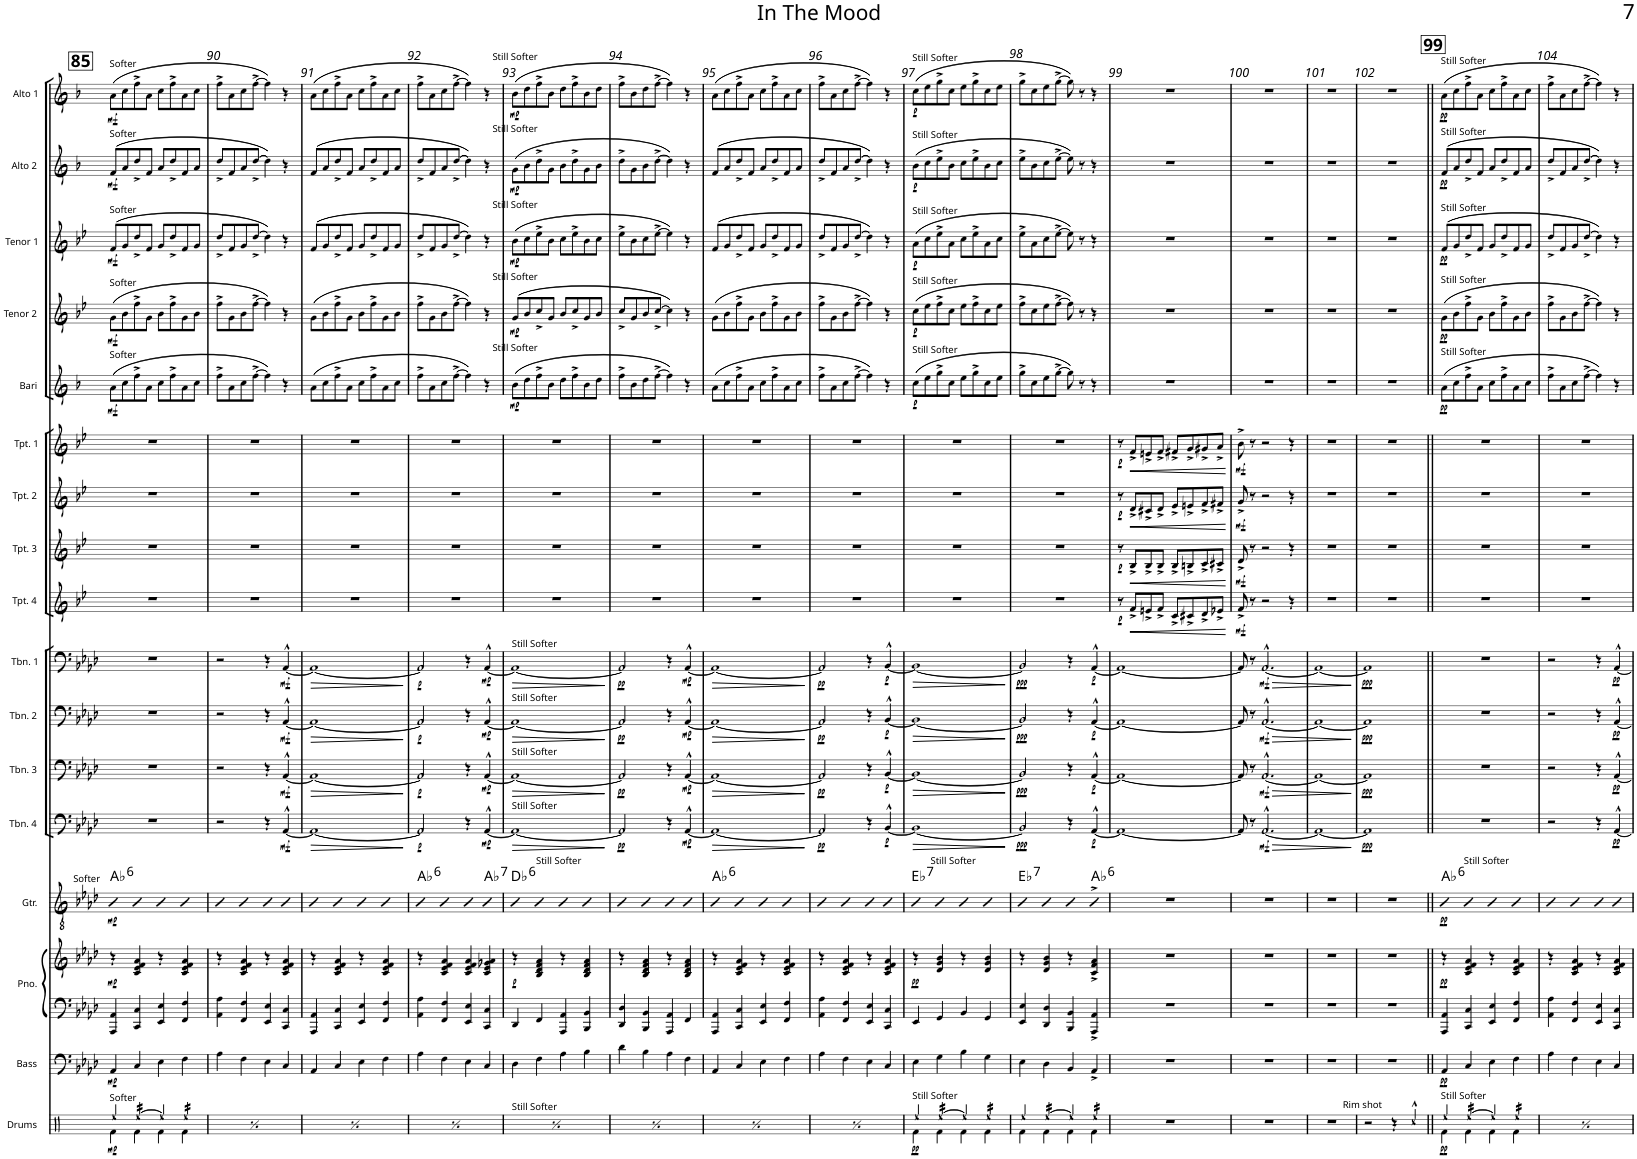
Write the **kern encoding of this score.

**kern	**dynam	**kern	**dynam	**kern	**kern	**dynam	**kern	**dynam	**harte	**kern	**dynam	**kern	**dynam	**kern	**dynam	**kern	**dynam	**kern	**dynam	**kern	**dynam	**kern	**dynam	**kern	**dynam	**kern	**dynam	**kern	**dynam	**kern	**dynam	**kern	**dynam	**kern	**dynam
*part17	*part17	*part16	*part16	*part15	*part15	*part15	*part14	*part14	*part14	*part13	*part13	*part12	*part12	*part11	*part11	*part10	*part10	*part9	*part9	*part8	*part8	*part7	*part7	*part6	*part6	*part5	*part5	*part4	*part4	*part3	*part3	*part2	*part2	*part1	*part1
*staff18	*staff18	*staff17	*staff17	*staff16	*staff15	*staff15/16	*staff14	*staff14	*	*staff13	*staff13	*staff12	*staff12	*staff11	*staff11	*staff10	*staff10	*staff9	*staff9	*staff8	*staff8	*staff7	*staff7	*staff6	*staff6	*staff5	*staff5	*staff4	*staff4	*staff3	*staff3	*staff2	*staff2	*staff1	*staff1
*I"Drums	*	*I"Bass	*	*I"Piano	*	*	*I"Guitar	*	*	*I"Trombone 4	*	*I"Trombone 3	*	*I"Trombone 2	*	*I"Trombone 1	*	*I"Trumpet 4	*	*I"Trumpet 3	*	*I"Trumpet 2	*	*I"Trumpet 1	*	*I"Bari Sax	*	*I"Tenor Sax 2	*	*I"Tenor Sax 1	*	*I"Alto Sax 2	*	*I"Alto Sax 1	*
*I'Drums	*	*I'Bass	*	*I'Pno.	*	*	*I'Gtr.	*	*	*I'Tbn. 4	*	*I'Tbn. 3	*	*I'Tbn. 2	*	*I'Tbn. 1	*	*I'Tpt. 4	*	*I'Tpt. 3	*	*I'Tpt. 2	*	*I'Tpt. 1	*	*I'Bari	*	*I'Tenor 2	*	*I'Tenor 1	*	*I'Alto 2	*	*I'Alto 1	*
!!LO:PB:g=z
*clefX	*	*clefF4	*	*clefF4	*clefG2	*	*clefGv2	*	*	*clefF4	*	*clefF4	*	*clefF4	*	*clefF4	*	*clefG2	*	*clefG2	*	*clefG2	*	*clefG2	*	*clefG2	*	*clefG2	*	*clefG2	*	*clefG2	*	*clefG2	*
*	*	*Trd7c12	*	*	*	*	*	*	*	*	*	*	*	*	*	*	*	*Trd1c2	*	*Trd1c2	*	*Trd1c2	*	*Trd1c2	*	*Trd12c21	*	*Trd8c14	*	*Trd8c14	*	*Trd5c9	*	*Trd5c9	*
*k[]	*	*k[b-e-a-d-]	*	*k[b-e-a-d-]	*k[b-e-a-d-]	*	*k[b-e-a-d-]	*	*	*k[b-e-a-d-]	*	*k[b-e-a-d-]	*	*k[b-e-a-d-]	*	*k[b-e-a-d-]	*	*k[b-e-]	*	*k[b-e-]	*	*k[b-e-]	*	*k[b-e-]	*	*k[b-]	*	*k[b-e-]	*	*k[b-e-]	*	*k[b-]	*	*k[b-]	*
*M2/2	*	*M2/2	*	*M2/2	*M2/2	*	*M2/2	*	*	*M2/2	*	*M2/2	*	*M2/2	*	*M2/2	*	*M2/2	*	*M2/2	*	*M2/2	*	*M2/2	*	*M2/2	*	*M2/2	*	*M2/2	*	*M2/2	*	*M2/2	*
*met(c|)	*	*met(c|)	*	*met(c|)	*met(c|)	*	*met(c|)	*	*	*met(c|)	*	*met(c|)	*	*met(c|)	*	*met(c|)	*	*met(c|)	*	*met(c|)	*	*met(c|)	*	*met(c|)	*	*met(c|)	*	*met(c|)	*	*met(c|)	*	*met(c|)	*	*met(c|)	*
!!LO:REH:place=s1:a:B:rj:fs=18:t=85
=89	=89	=89	=89	=89	=89	=89	=89	=89	=89	=89	=89	=89	=89	=89	=89	=89	=89	=89	=89	=89	=89	=89	=89	=89	=89	=89	=89	=89	=89	=89	=89	=89	=89	=89	=89
*^	*	*	*	*	*	*	*	*	*	*	*	*	*	*	*	*	*	*	*	*	*	*	*	*	*	*	*	*	*	*	*	*	*	*	*
!	!	!	!	!	!	!	!	!	!	!	!	!	!	!	!	!	!	!	!	!	!	!	!	!	!	!	!	!	!	!	!	!	!	!	!LO:TX:a:t=Softer	!
!	!	!	!	!	!	!	!	!	!	!	!	!	!	!	!	!	!	!	!	!	!	!	!	!	!	!	!	!	!	!	!	!	!LO:TX:a:t=Softer	!	!	!
!	!	!	!	!	!	!	!	!	!	!	!	!	!	!	!	!	!	!	!	!	!	!	!	!	!	!	!	!	!	!	!LO:TX:a:t=Softer	!	!	!	!	!
!	!	!	!	!	!	!	!	!	!	!	!	!	!	!	!	!	!	!	!	!	!	!	!	!	!	!	!	!	!LO:TX:a:t=Softer	!	!	!	!	!	!	!
!	!	!	!	!	!	!	!	!	!	!	!	!	!	!	!	!	!	!	!	!	!	!	!	!	!	!	!LO:TX:a:t=Softer	!	!	!	!	!	!	!	!	!
!	!	!	!	!	!	!	!	!LO:TX:a:t=Softer	!	!	!	!	!	!	!	!	!	!	!	!	!	!	!	!	!	!	!	!	!	!	!	!	!	!	!	!
!LO:TX:a:t=Softer	!	!	!	!	!	!	!	!	!	!	!	!	!	!	!	!	!	!	!	!	!	!	!	!	!	!	!	!	!	!	!	!	!	!	!	!
!	!	!LO:DY:b	!	!LO:DY:b	!	!	!LO:DY:b	!	!LO:DY:b	!LO:H:kt=6	!	!	!	!	!	!	!	!	!	!	!	!	!	!	!	!	!	!LO:DY:b	!	!LO:DY:b	!	!LO:DY:b	!	!LO:DY:b	!	!LO:DY:b
4Ree/	4Rf\	mp	4AA-/	mp	4AAA-/ 4AA-/	4r	mp	4B-	mp	Ab:maj6	1r	.	1r	.	1r	.	1r	.	1r	.	1r	.	1r	.	1r	.	(8a\L	mf	(8g\L	mf	(8f/L	mf	(8f/L	mf	(8a\L	mf
.	.	.	.	.	.	.	.	.	.	.	.	.	.	.	.	.	.	.	.	.	.	.	.	.	.	.	8cc\	.	8b-\	.	8g/	.	8a/	.	8cc\	.
*tremolo	*	*	*	*	*	*	*	*	*	*	*	*	*	*	*	*	*	*	*	*	*	*	*	*	*	*	*	*	*	*	*	*	*	*	*	*
[16Ree/LL	4Rf\	.	4C/	.	4CC/ 4C/	4c/ 4e-/ 4f/ 4a-/	.	4B-	.	.	.	.	.	.	.	.	.	.	.	.	.	.	.	.	.	.	8ff^\	.	8ff^\	.	8dd^/	.	8dd^/	.	8ff^\	.
16Ree/	.	.	.	.	.	.	.	.	.	.	.	.	.	.	.	.	.	.	.	.	.	.	.	.	.	.	.	.	.	.	.	.	.	.	.	.
16Ree/	.	.	.	.	.	.	.	.	.	.	.	.	.	.	.	.	.	.	.	.	.	.	.	.	.	.	8a\J	.	8g\J	.	8f/J	.	8f/J	.	8a\J	.
16Ree/JJ	.	.	.	.	.	.	.	.	.	.	.	.	.	.	.	.	.	.	.	.	.	.	.	.	.	.	.	.	.	.	.	.	.	.	.	.
*Xtremolo	*	*	*	*	*	*	*	*	*	*	*	*	*	*	*	*	*	*	*	*	*	*	*	*	*	*	*	*	*	*	*	*	*	*	*	*
4Ree/]	4Rf\	.	4E-\	.	4EE-/ 4E-/	4r	.	4B-	.	.	.	.	.	.	.	.	.	.	.	.	.	.	.	.	.	.	8cc\L	.	8b-\L	.	8g/L	.	8a/L	.	8cc\L	.
.	.	.	.	.	.	.	.	.	.	.	.	.	.	.	.	.	.	.	.	.	.	.	.	.	.	.	8ff^\	.	8ff^\	.	8dd^/	.	8dd^/	.	8ff^\	.
*tremolo	*	*	*	*	*	*	*	*	*	*	*	*	*	*	*	*	*	*	*	*	*	*	*	*	*	*	*	*	*	*	*	*	*	*	*	*
16Ree/LL	4Rf\	.	4F\	.	4FF/ 4F/	4c/ 4e-/ 4f/ 4a-/	.	4B-	.	.	.	.	.	.	.	.	.	.	.	.	.	.	.	.	.	.	8a\	.	8g\	.	8f/	.	8f/	.	8a\	.
16Ree/	.	.	.	.	.	.	.	.	.	.	.	.	.	.	.	.	.	.	.	.	.	.	.	.	.	.	.	.	.	.	.	.	.	.	.	.
16Ree/	.	.	.	.	.	.	.	.	.	.	.	.	.	.	.	.	.	.	.	.	.	.	.	.	.	.	8cc\J	.	8b-\J	.	8g/J	.	8a/J	.	8cc\J	.
16Ree/JJ	.	.	.	.	.	.	.	.	.	.	.	.	.	.	.	.	.	.	.	.	.	.	.	.	.	.	.	.	.	.	.	.	.	.	.	.
*Xtremolo	*	*	*	*	*	*	*	*	*	*	*	*	*	*	*	*	*	*	*	*	*	*	*	*	*	*	*	*	*	*	*	*	*	*	*	*
=90	=90	=90	=90	=90	=90	=90	=90	=90	=90	=90	=90	=90	=90	=90	=90	=90	=90	=90	=90	=90	=90	=90	=90	=90	=90	=90	=90	=90	=90	=90	=90	=90	=90	=90	=90	=90
!LO:TX:a:t=Softer	!	!	!	!	!	!	!	!	!	!	!	!	!	!	!	!	!	!	!	!	!	!	!	!	!	!	!	!	!	!	!	!	!	!	!	!
!	!	!LO:DY:b	!	!	!	!	!	!	!	!	!	!	!	!	!	!	!	!	!	!	!	!	!	!	!	!	!	!	!	!	!	!	!	!	!	!
4Ree/	4Rf\	mp	4A-\	.	4AA-\ 4A-\	4r	.	4B-	.	.	2r	.	2r	.	2r	.	2r	.	1r	.	1r	.	1r	.	1r	.	8ff^\L	.	8ff^\L	.	8dd^/L	.	8dd^/L	.	8ff^\L	.
.	.	.	.	.	.	.	.	.	.	.	.	.	.	.	.	.	.	.	.	.	.	.	.	.	.	.	8a\	.	8g\	.	8f/	.	8f/	.	8a\	.
*tremolo	*	*	*	*	*	*	*	*	*	*	*	*	*	*	*	*	*	*	*	*	*	*	*	*	*	*	*	*	*	*	*	*	*	*	*	*
[16Ree/LL	4Rf\	.	4F\	.	4FF/ 4F/	4c/ 4e-/ 4f/ 4a-/	.	4B-	.	.	.	.	.	.	.	.	.	.	.	.	.	.	.	.	.	.	8cc\	.	8b-\	.	8g/	.	8a/	.	8cc\	.
16Ree/	.	.	.	.	.	.	.	.	.	.	.	.	.	.	.	.	.	.	.	.	.	.	.	.	.	.	.	.	.	.	.	.	.	.	.	.
16Ree/	.	.	.	.	.	.	.	.	.	.	.	.	.	.	.	.	.	.	.	.	.	.	.	.	.	.	[8ff^\J	.	[8ff^\J	.	[8dd^/J	.	[8dd^/J	.	[8ff^\J	.
16Ree/JJ	.	.	.	.	.	.	.	.	.	.	.	.	.	.	.	.	.	.	.	.	.	.	.	.	.	.	.	.	.	.	.	.	.	.	.	.
*Xtremolo	*	*	*	*	*	*	*	*	*	*	*	*	*	*	*	*	*	*	*	*	*	*	*	*	*	*	*	*	*	*	*	*	*	*	*	*
4Ree/]	4Rf\	.	4E-\	.	4EE-/ 4E-/	4r	.	4B-	.	.	4r	.	4r	.	4r	.	4r	.	.	.	.	.	.	.	.	.	4ff\])	.	4ff\])	.	4dd\])	.	4dd\])	.	4ff\])	.
!	!	!	!	!	!	!	!	!	!	!	!	!LO:DY:b	!	!LO:DY:b	!	!LO:DY:b	!	!LO:DY:b	!	!	!	!	!	!	!	!	!	!	!	!	!	!	!	!	!	!
*tremolo	*	*	*	*	*	*	*	*	*	*	*	*	*	*	*	*	*	*	*	*	*	*	*	*	*	*	*	*	*	*	*	*	*	*	*	*
16Ree/LL	4Rf\	.	4C/	.	4CC/ 4C/	4c/ 4e-/ 4f/ 4a-/	.	4B-	.	.	[4AA-^^/	mf	[4AA-^^/	mf	[4AA-^^/	mf	[4AA-^^/	mf	.	.	.	.	.	.	.	.	4r	.	4r	.	4r	.	4r	.	4r	.
16Ree/	.	.	.	.	.	.	.	.	.	.	.	.	.	.	.	.	.	.	.	.	.	.	.	.	.	.	.	.	.	.	.	.	.	.	.	.
16Ree/	.	.	.	.	.	.	.	.	.	.	.	.	.	.	.	.	.	.	.	.	.	.	.	.	.	.	.	.	.	.	.	.	.	.	.	.
16Ree/JJ	.	.	.	.	.	.	.	.	.	.	.	.	.	.	.	.	.	.	.	.	.	.	.	.	.	.	.	.	.	.	.	.	.	.	.	.
*Xtremolo	*	*	*	*	*	*	*	*	*	*	*	*	*	*	*	*	*	*	*	*	*	*	*	*	*	*	*	*	*	*	*	*	*	*	*	*
=91	=91	=91	=91	=91	=91	=91	=91	=91	=91	=91	=91	=91	=91	=91	=91	=91	=91	=91	=91	=91	=91	=91	=91	=91	=91	=91	=91	=91	=91	=91	=91	=91	=91	=91	=91	=91
!LO:TX:a:t=Softer	!	!	!	!	!	!	!	!	!	!	!	!	!	!	!	!	!	!	!	!	!	!	!	!	!	!	!	!	!	!	!	!	!	!	!	!
!	!	!LO:DY:b	!	!	!	!	!	!	!	!	!	!LO:HP:b	!	!LO:HP:b	!	!LO:HP:b	!	!LO:HP:b	!	!	!	!	!	!	!	!	!	!	!	!	!	!	!	!	!	!
4Ree/	4Rf\	mp	4AA-/	.	4AAA-/ 4AA-/	4r	.	4B-	.	.	1AA-_	>	1AA-_	>	1AA-_	>	1AA-_	>	1r	.	1r	.	1r	.	1r	.	(8a\L	.	(8g\L	.	(8f/L	.	(8f/L	.	(8a\L	.
.	.	.	.	.	.	.	.	.	.	.	.	.	.	.	.	.	.	.	.	.	.	.	.	.	.	.	8cc\	.	8b-\	.	8g/	.	8a/	.	8cc\	.
*tremolo	*	*	*	*	*	*	*	*	*	*	*	*	*	*	*	*	*	*	*	*	*	*	*	*	*	*	*	*	*	*	*	*	*	*	*	*
[16Ree/LL	4Rf\	.	4C/	.	4CC/ 4C/	4c/ 4e-/ 4f/ 4a-/	.	4B-	.	.	.	.	.	.	.	.	.	.	.	.	.	.	.	.	.	.	8ff^\	.	8ff^\	.	8dd^/	.	8dd^/	.	8ff^\	.
16Ree/	.	.	.	.	.	.	.	.	.	.	.	.	.	.	.	.	.	.	.	.	.	.	.	.	.	.	.	.	.	.	.	.	.	.	.	.
16Ree/	.	.	.	.	.	.	.	.	.	.	.	.	.	.	.	.	.	.	.	.	.	.	.	.	.	.	8a\J	.	8g\J	.	8f/J	.	8f/J	.	8a\J	.
16Ree/JJ	.	.	.	.	.	.	.	.	.	.	.	.	.	.	.	.	.	.	.	.	.	.	.	.	.	.	.	.	.	.	.	.	.	.	.	.
*Xtremolo	*	*	*	*	*	*	*	*	*	*	*	*	*	*	*	*	*	*	*	*	*	*	*	*	*	*	*	*	*	*	*	*	*	*	*	*
4Ree/]	4Rf\	.	4E-\	.	4EE-/ 4E-/	4r	.	4B-	.	.	.	.	.	.	.	.	.	.	.	.	.	.	.	.	.	.	8cc\L	.	8b-\L	.	8g/L	.	8a/L	.	8cc\L	.
.	.	.	.	.	.	.	.	.	.	.	.	.	.	.	.	.	.	.	.	.	.	.	.	.	.	.	8ff^\	.	8ff^\	.	8dd^/	.	8dd^/	.	8ff^\	.
*tremolo	*	*	*	*	*	*	*	*	*	*	*	*	*	*	*	*	*	*	*	*	*	*	*	*	*	*	*	*	*	*	*	*	*	*	*	*
16Ree/LL	4Rf\	.	4F\	.	4FF/ 4F/	4c/ 4e-/ 4f/ 4a-/	.	4B-	.	.	.	.	.	.	.	.	.	.	.	.	.	.	.	.	.	.	8a\	.	8g\	.	8f/	.	8f/	.	8a\	.
16Ree/	.	.	.	.	.	.	.	.	.	.	.	.	.	.	.	.	.	.	.	.	.	.	.	.	.	.	.	.	.	.	.	.	.	.	.	.
16Ree/	.	.	.	.	.	.	.	.	.	.	.	.	.	.	.	.	.	.	.	.	.	.	.	.	.	.	8cc\J	.	8b-\J	.	8g/J	.	8a/J	.	8cc\J	.
16Ree/JJ	.	.	.	.	.	.	.	.	.	.	.	.	.	.	.	.	.	.	.	.	.	.	.	.	.	.	.	.	.	.	.	.	.	.	.	.
*Xtremolo	*	*	*	*	*	*	*	*	*	*	*	*	*	*	*	*	*	*	*	*	*	*	*	*	*	*	*	*	*	*	*	*	*	*	*	*
*v	*v	*	*	*	*	*	*	*	*	*	*	*	*	*	*	*	*	*	*	*	*	*	*	*	*	*	*	*	*	*	*	*	*	*	*	*
.	.	.	.	.	.	.	.	.	.	.	]	.	]	.	]	.	]	.	.	.	.	.	.	.	.	.	.	.	.	.	.	.	.	.	.
=92	=92	=92	=92	=92	=92	=92	=92	=92	=92	=92	=92	=92	=92	=92	=92	=92	=92	=92	=92	=92	=92	=92	=92	=92	=92	=92	=92	=92	=92	=92	=92	=92	=92	=92	=92
*^	*	*	*	*	*	*	*	*	*	*	*	*	*	*	*	*	*	*	*	*	*	*	*	*	*	*	*	*	*	*	*	*	*	*	*
!LO:TX:a:t=Softer	!	!	!	!	!	!	!	!	!	!	!	!	!	!	!	!	!	!	!	!	!	!	!	!	!	!	!	!	!	!	!	!	!	!	!	!
!	!	!LO:DY:b	!	!	!	!	!	!	!	!LO:H:kt=6	!	!LO:DY:b	!	!LO:DY:b	!	!LO:DY:b	!	!LO:DY:b	!	!	!	!	!	!	!	!	!	!	!	!	!	!	!	!	!	!
4Ree/	4Rf\	mp	4A-\	.	4AA-\ 4A-\	4r	.	4B-	.	Ab:maj6	2AA-/]	p	2AA-/]	p	2AA-/]	p	2AA-/]	p	1r	.	1r	.	1r	.	1r	.	8ff^\L	.	8ff^\L	.	8dd^/L	.	8dd^/L	.	8ff^\L	.
.	.	.	.	.	.	.	.	.	.	.	.	.	.	.	.	.	.	.	.	.	.	.	.	.	.	.	8a\	.	8g\	.	8f/	.	8f/	.	8a\	.
*tremolo	*	*	*	*	*	*	*	*	*	*	*	*	*	*	*	*	*	*	*	*	*	*	*	*	*	*	*	*	*	*	*	*	*	*	*	*
[16Ree/LL	4Rf\	.	4F\	.	4FF/ 4F/	4c/ 4e-/ 4f/ 4a-/	.	4B-	.	.	.	.	.	.	.	.	.	.	.	.	.	.	.	.	.	.	8cc\	.	8b-\	.	8g/	.	8a/	.	8cc\	.
16Ree/	.	.	.	.	.	.	.	.	.	.	.	.	.	.	.	.	.	.	.	.	.	.	.	.	.	.	.	.	.	.	.	.	.	.	.	.
16Ree/	.	.	.	.	.	.	.	.	.	.	.	.	.	.	.	.	.	.	.	.	.	.	.	.	.	.	[8ff^\J	.	[8ff^\J	.	[8dd^/J	.	[8dd^/J	.	[8ff^\J	.
16Ree/JJ	.	.	.	.	.	.	.	.	.	.	.	.	.	.	.	.	.	.	.	.	.	.	.	.	.	.	.	.	.	.	.	.	.	.	.	.
*Xtremolo	*	*	*	*	*	*	*	*	*	*	*	*	*	*	*	*	*	*	*	*	*	*	*	*	*	*	*	*	*	*	*	*	*	*	*	*
4Ree/]	4Rf\	.	4E-\	.	4EE-/ 4E-/	4c/ 4e-/ 4f/ 4a-/	.	4B-	.	.	4r	.	4r	.	4r	.	4r	.	.	.	.	.	.	.	.	.	4ff\])	.	4ff\])	.	4dd\])	.	4dd\])	.	4ff\])	.
!	!	!	!	!	!	!	!	!	!	!LO:H:kt=7	!	!LO:DY:b	!	!LO:DY:b	!	!LO:DY:b	!	!LO:DY:b	!	!	!	!	!	!	!	!	!	!	!	!	!	!	!	!	!	!
*tremolo	*	*	*	*	*	*	*	*	*	*	*	*	*	*	*	*	*	*	*	*	*	*	*	*	*	*	*	*	*	*	*	*	*	*	*	*
16Ree/LL	4Rf\	.	4C/	.	4CC/ 4C/	4c/ 4e-/ 4g-X/ 4a-/	.	4B-	.	Ab:7	[4AA-^^/	mp	[4AA-^^/	mp	[4AA-^^/	mp	[4AA-^^/	mp	.	.	.	.	.	.	.	.	4r	.	4r	.	4r	.	4r	.	4r	.
16Ree/	.	.	.	.	.	.	.	.	.	.	.	.	.	.	.	.	.	.	.	.	.	.	.	.	.	.	.	.	.	.	.	.	.	.	.	.
16Ree/	.	.	.	.	.	.	.	.	.	.	.	.	.	.	.	.	.	.	.	.	.	.	.	.	.	.	.	.	.	.	.	.	.	.	.	.
16Ree/JJ	.	.	.	.	.	.	.	.	.	.	.	.	.	.	.	.	.	.	.	.	.	.	.	.	.	.	.	.	.	.	.	.	.	.	.	.
*Xtremolo	*	*	*	*	*	*	*	*	*	*	*	*	*	*	*	*	*	*	*	*	*	*	*	*	*	*	*	*	*	*	*	*	*	*	*	*
=93	=93	=93	=93	=93	=93	=93	=93	=93	=93	=93	=93	=93	=93	=93	=93	=93	=93	=93	=93	=93	=93	=93	=93	=93	=93	=93	=93	=93	=93	=93	=93	=93	=93	=93	=93	=93
!	!	!	!	!	!	!	!	!	!	!	!	!	!	!	!	!	!	!	!	!	!	!	!	!	!	!	!	!	!	!	!	!	!	!	!LO:TX:a:t=Still Softer	!
!	!	!	!	!	!	!	!	!	!	!	!	!	!	!	!	!	!	!	!	!	!	!	!	!	!	!	!	!	!	!	!	!	!LO:TX:a:t=Still Softer	!	!	!
!	!	!	!	!	!	!	!	!	!	!	!	!	!	!	!	!	!	!	!	!	!	!	!	!	!	!	!	!	!	!	!LO:TX:a:t=Still Softer	!	!	!	!	!
!	!	!	!	!	!	!	!	!	!	!	!	!	!	!	!	!	!	!	!	!	!	!	!	!	!	!	!	!	!LO:TX:a:t=Still Softer	!	!	!	!	!	!	!
!	!	!	!	!	!	!	!	!	!	!	!	!	!	!	!	!	!	!	!	!	!	!	!	!	!	!	!LO:TX:a:t=Still Softer	!	!	!	!	!	!	!	!	!
!	!	!	!	!	!	!	!	!	!	!	!	!	!	!	!	!	!LO:TX:a:t=Still Softer	!	!	!	!	!	!	!	!	!	!	!	!	!	!	!	!	!	!	!
!	!	!	!	!	!	!	!	!	!	!	!	!	!	!	!LO:TX:a:t=Still Softer	!	!	!	!	!	!	!	!	!	!	!	!	!	!	!	!	!	!	!	!	!
!	!	!	!	!	!	!	!	!	!	!	!	!	!LO:TX:a:t=Still Softer	!	!	!	!	!	!	!	!	!	!	!	!	!	!	!	!	!	!	!	!	!	!	!
!	!	!	!	!	!	!	!	!	!	!	!LO:TX:a:t=Still Softer	!	!	!	!	!	!	!	!	!	!	!	!	!	!	!	!	!	!	!	!	!	!	!	!	!
!	!	!	!	!	!	!	!	!LO:TX:a:t=Still Softer	!	!	!	!	!	!	!	!	!	!	!	!	!	!	!	!	!	!	!	!	!	!	!	!	!	!	!	!
!LO:TX:a:t=Softer	!	!	!	!	!	!	!	!	!	!	!	!	!	!	!	!	!	!	!	!	!	!	!	!	!	!	!	!	!	!	!	!	!	!	!	!
!	!	!LO:DY:b	!	!	!	!	!LO:DY:b	!	!	!LO:H:kt=6	!	!LO:HP:b	!	!LO:HP:b	!	!LO:HP:b	!	!LO:HP:b	!	!	!	!	!	!	!	!	!	!LO:DY:b	!	!LO:DY:b	!	!LO:DY:b	!	!LO:DY:b	!	!LO:DY:b
4Ree/	4Rf\	mp	4D-\	.	4DD-/	4r	p	4B-	.	Db:maj6	1AA-_	>	1AA-_	>	1AA-_	>	1AA-_	>	1r	.	1r	.	1r	.	1r	.	(8b-\L	mp	(8g/L	mp	(8b-\L	mp	(8g\L	mp	(8b-\L	mp
.	.	.	.	.	.	.	.	.	.	.	.	.	.	.	.	.	.	.	.	.	.	.	.	.	.	.	8dd\	.	8b-/	.	8cc\	.	8b-\	.	8dd\	.
*tremolo	*	*	*	*	*	*	*	*	*	*	*	*	*	*	*	*	*	*	*	*	*	*	*	*	*	*	*	*	*	*	*	*	*	*	*	*
[16Ree/LL	4Rf\	.	4F\	.	4FF/	4B-/ 4d-/ 4f/ 4a-/	.	4B-	.	.	.	.	.	.	.	.	.	.	.	.	.	.	.	.	.	.	8ff^\	.	8cc^/	.	8ee-^\	.	8dd^\	.	8ff^\	.
16Ree/	.	.	.	.	.	.	.	.	.	.	.	.	.	.	.	.	.	.	.	.	.	.	.	.	.	.	.	.	.	.	.	.	.	.	.	.
16Ree/	.	.	.	.	.	.	.	.	.	.	.	.	.	.	.	.	.	.	.	.	.	.	.	.	.	.	8b-\J	.	8g/J	.	8b-\J	.	8g\J	.	8b-\J	.
16Ree/JJ	.	.	.	.	.	.	.	.	.	.	.	.	.	.	.	.	.	.	.	.	.	.	.	.	.	.	.	.	.	.	.	.	.	.	.	.
*Xtremolo	*	*	*	*	*	*	*	*	*	*	*	*	*	*	*	*	*	*	*	*	*	*	*	*	*	*	*	*	*	*	*	*	*	*	*	*
4Ree/]	4Rf\	.	4A-\	.	4AAA-/ 4AA-/	4r	.	4B-	.	.	.	.	.	.	.	.	.	.	.	.	.	.	.	.	.	.	8dd\L	.	8b-/L	.	8cc\L	.	8b-\L	.	8dd\L	.
.	.	.	.	.	.	.	.	.	.	.	.	.	.	.	.	.	.	.	.	.	.	.	.	.	.	.	8ff^\	.	8cc^/	.	8ee-^\	.	8dd^\	.	8ff^\	.
*tremolo	*	*	*	*	*	*	*	*	*	*	*	*	*	*	*	*	*	*	*	*	*	*	*	*	*	*	*	*	*	*	*	*	*	*	*	*
16Ree/LL	4Rf\	.	4B-\	.	4BBB-/ 4BB-/	4B-/ 4d-/ 4f/ 4a-/	.	4B-	.	.	.	.	.	.	.	.	.	.	.	.	.	.	.	.	.	.	8b-\	.	8g/	.	8b-\	.	8g\	.	8b-\	.
16Ree/	.	.	.	.	.	.	.	.	.	.	.	.	.	.	.	.	.	.	.	.	.	.	.	.	.	.	.	.	.	.	.	.	.	.	.	.
16Ree/	.	.	.	.	.	.	.	.	.	.	.	.	.	.	.	.	.	.	.	.	.	.	.	.	.	.	8dd\J	.	8b-/J	.	8cc\J	.	8b-\J	.	8dd\J	.
16Ree/JJ	.	.	.	.	.	.	.	.	.	.	.	.	.	.	.	.	.	.	.	.	.	.	.	.	.	.	.	.	.	.	.	.	.	.	.	.
*Xtremolo	*	*	*	*	*	*	*	*	*	*	*	*	*	*	*	*	*	*	*	*	*	*	*	*	*	*	*	*	*	*	*	*	*	*	*	*
*v	*v	*	*	*	*	*	*	*	*	*	*	*	*	*	*	*	*	*	*	*	*	*	*	*	*	*	*	*	*	*	*	*	*	*	*	*
.	.	.	.	.	.	.	.	.	.	.	]	.	]	.	]	.	]	.	.	.	.	.	.	.	.	.	.	.	.	.	.	.	.	.	.
=94	=94	=94	=94	=94	=94	=94	=94	=94	=94	=94	=94	=94	=94	=94	=94	=94	=94	=94	=94	=94	=94	=94	=94	=94	=94	=94	=94	=94	=94	=94	=94	=94	=94	=94	=94
*^	*	*	*	*	*	*	*	*	*	*	*	*	*	*	*	*	*	*	*	*	*	*	*	*	*	*	*	*	*	*	*	*	*	*	*
!LO:TX:a:t=Softer	!	!	!	!	!	!	!	!	!	!	!	!	!	!	!	!	!	!	!	!	!	!	!	!	!	!	!	!	!	!	!	!	!	!	!	!
!	!	!LO:DY:b	!	!	!	!	!	!	!	!	!	!LO:DY:b	!	!LO:DY:b	!	!LO:DY:b	!	!LO:DY:b	!	!	!	!	!	!	!	!	!	!	!	!	!	!	!	!	!	!
4Ree/	4Rf\	mp	4d-\	.	4DD-/ 4D-/	4r	.	4B-	.	.	2AA-/]	pp	2AA-/]	pp	2AA-/]	pp	2AA-/]	pp	1r	.	1r	.	1r	.	1r	.	8ff^\L	.	8cc^/L	.	8ee-^\L	.	8dd^\L	.	8ff^\L	.
.	.	.	.	.	.	.	.	.	.	.	.	.	.	.	.	.	.	.	.	.	.	.	.	.	.	.	8b-\	.	8g/	.	8b-\	.	8g\	.	8b-\	.
*tremolo	*	*	*	*	*	*	*	*	*	*	*	*	*	*	*	*	*	*	*	*	*	*	*	*	*	*	*	*	*	*	*	*	*	*	*	*
[16Ree/LL	4Rf\	.	4B-\	.	4BBB-/ 4BB-/	4B-/ 4d-/ 4f/ 4a-/	.	4B-	.	.	.	.	.	.	.	.	.	.	.	.	.	.	.	.	.	.	8dd\	.	8b-/	.	8cc\	.	8b-\	.	8dd\	.
16Ree/	.	.	.	.	.	.	.	.	.	.	.	.	.	.	.	.	.	.	.	.	.	.	.	.	.	.	.	.	.	.	.	.	.	.	.	.
16Ree/	.	.	.	.	.	.	.	.	.	.	.	.	.	.	.	.	.	.	.	.	.	.	.	.	.	.	[8ff^\J	.	[8cc^/J	.	[8ee-^\J	.	[8dd^\J	.	[8ff^\J	.
16Ree/JJ	.	.	.	.	.	.	.	.	.	.	.	.	.	.	.	.	.	.	.	.	.	.	.	.	.	.	.	.	.	.	.	.	.	.	.	.
*Xtremolo	*	*	*	*	*	*	*	*	*	*	*	*	*	*	*	*	*	*	*	*	*	*	*	*	*	*	*	*	*	*	*	*	*	*	*	*
4Ree/]	4Rf\	.	4A-\	.	4AAA-/ 4AA-/	4r	.	4B-	.	.	4r	.	4r	.	4r	.	4r	.	.	.	.	.	.	.	.	.	4ff\])	.	4cc\])	.	4ee-\])	.	4dd\])	.	4ff\])	.
!	!	!	!	!	!	!	!	!	!	!	!	!LO:DY:b	!	!LO:DY:b	!	!LO:DY:b	!	!LO:DY:b	!	!	!	!	!	!	!	!	!	!	!	!	!	!	!	!	!	!
*tremolo	*	*	*	*	*	*	*	*	*	*	*	*	*	*	*	*	*	*	*	*	*	*	*	*	*	*	*	*	*	*	*	*	*	*	*	*
16Ree/LL	4Rf\	.	4F\	.	4FF/	4B-/ 4d-/ 4f/ 4a-/	.	4B-	.	.	[4AA-^^/	mp	[4AA-^^/	mp	[4AA-^^/	mp	[4AA-^^/	mp	.	.	.	.	.	.	.	.	4r	.	4r	.	4r	.	4r	.	4r	.
16Ree/	.	.	.	.	.	.	.	.	.	.	.	.	.	.	.	.	.	.	.	.	.	.	.	.	.	.	.	.	.	.	.	.	.	.	.	.
16Ree/	.	.	.	.	.	.	.	.	.	.	.	.	.	.	.	.	.	.	.	.	.	.	.	.	.	.	.	.	.	.	.	.	.	.	.	.
16Ree/JJ	.	.	.	.	.	.	.	.	.	.	.	.	.	.	.	.	.	.	.	.	.	.	.	.	.	.	.	.	.	.	.	.	.	.	.	.
*Xtremolo	*	*	*	*	*	*	*	*	*	*	*	*	*	*	*	*	*	*	*	*	*	*	*	*	*	*	*	*	*	*	*	*	*	*	*	*
=95	=95	=95	=95	=95	=95	=95	=95	=95	=95	=95	=95	=95	=95	=95	=95	=95	=95	=95	=95	=95	=95	=95	=95	=95	=95	=95	=95	=95	=95	=95	=95	=95	=95	=95	=95	=95
!LO:TX:a:t=Softer	!	!	!	!	!	!	!	!	!	!	!	!	!	!	!	!	!	!	!	!	!	!	!	!	!	!	!	!	!	!	!	!	!	!	!	!
!	!	!LO:DY:b	!	!	!	!	!	!	!	!LO:H:kt=6	!	!LO:HP:b	!	!LO:HP:b	!	!LO:HP:b	!	!LO:HP:b	!	!	!	!	!	!	!	!	!	!	!	!	!	!	!	!	!	!
4Ree/	4Rf\	mp	4AA-/	.	4AAA-/ 4AA-/	4r	.	4B-	.	Ab:maj6	1AA-_	>	1AA-_	>	1AA-_	>	1AA-_	>	1r	.	1r	.	1r	.	1r	.	(8a\L	.	(8g\L	.	(8f/L	.	(8f/L	.	(8a\L	.
.	.	.	.	.	.	.	.	.	.	.	.	.	.	.	.	.	.	.	.	.	.	.	.	.	.	.	8cc\	.	8b-\	.	8g/	.	8a/	.	8cc\	.
*tremolo	*	*	*	*	*	*	*	*	*	*	*	*	*	*	*	*	*	*	*	*	*	*	*	*	*	*	*	*	*	*	*	*	*	*	*	*
[16Ree/LL	4Rf\	.	4C/	.	4CC/ 4C/	4c/ 4e-/ 4f/ 4a-/	.	4B-	.	.	.	.	.	.	.	.	.	.	.	.	.	.	.	.	.	.	8ff^\	.	8ff^\	.	8dd^/	.	8dd^/	.	8ff^\	.
16Ree/	.	.	.	.	.	.	.	.	.	.	.	.	.	.	.	.	.	.	.	.	.	.	.	.	.	.	.	.	.	.	.	.	.	.	.	.
16Ree/	.	.	.	.	.	.	.	.	.	.	.	.	.	.	.	.	.	.	.	.	.	.	.	.	.	.	8a\J	.	8g\J	.	8f/J	.	8f/J	.	8a\J	.
16Ree/JJ	.	.	.	.	.	.	.	.	.	.	.	.	.	.	.	.	.	.	.	.	.	.	.	.	.	.	.	.	.	.	.	.	.	.	.	.
*Xtremolo	*	*	*	*	*	*	*	*	*	*	*	*	*	*	*	*	*	*	*	*	*	*	*	*	*	*	*	*	*	*	*	*	*	*	*	*
4Ree/]	4Rf\	.	4E-\	.	4EE-/ 4E-/	4r	.	4B-	.	.	.	.	.	.	.	.	.	.	.	.	.	.	.	.	.	.	8cc\L	.	8b-\L	.	8g/L	.	8a/L	.	8cc\L	.
.	.	.	.	.	.	.	.	.	.	.	.	.	.	.	.	.	.	.	.	.	.	.	.	.	.	.	8ff^\	.	8ff^\	.	8dd^/	.	8dd^/	.	8ff^\	.
*tremolo	*	*	*	*	*	*	*	*	*	*	*	*	*	*	*	*	*	*	*	*	*	*	*	*	*	*	*	*	*	*	*	*	*	*	*	*
16Ree/LL	4Rf\	.	4F\	.	4FF/ 4F/	4c/ 4e-/ 4f/ 4a-/	.	4B-	.	.	.	.	.	.	.	.	.	.	.	.	.	.	.	.	.	.	8a\	.	8g\	.	8f/	.	8f/	.	8a\	.
16Ree/	.	.	.	.	.	.	.	.	.	.	.	.	.	.	.	.	.	.	.	.	.	.	.	.	.	.	.	.	.	.	.	.	.	.	.	.
16Ree/	.	.	.	.	.	.	.	.	.	.	.	.	.	.	.	.	.	.	.	.	.	.	.	.	.	.	8cc\J	.	8b-\J	.	8g/J	.	8a/J	.	8cc\J	.
16Ree/JJ	.	.	.	.	.	.	.	.	.	.	.	.	.	.	.	.	.	.	.	.	.	.	.	.	.	.	.	.	.	.	.	.	.	.	.	.
*Xtremolo	*	*	*	*	*	*	*	*	*	*	*	*	*	*	*	*	*	*	*	*	*	*	*	*	*	*	*	*	*	*	*	*	*	*	*	*
*v	*v	*	*	*	*	*	*	*	*	*	*	*	*	*	*	*	*	*	*	*	*	*	*	*	*	*	*	*	*	*	*	*	*	*	*	*
.	.	.	.	.	.	.	.	.	.	.	]	.	]	.	]	.	]	.	.	.	.	.	.	.	.	.	.	.	.	.	.	.	.	.	.
=96	=96	=96	=96	=96	=96	=96	=96	=96	=96	=96	=96	=96	=96	=96	=96	=96	=96	=96	=96	=96	=96	=96	=96	=96	=96	=96	=96	=96	=96	=96	=96	=96	=96	=96	=96
*^	*	*	*	*	*	*	*	*	*	*	*	*	*	*	*	*	*	*	*	*	*	*	*	*	*	*	*	*	*	*	*	*	*	*	*
!LO:TX:a:t=Softer	!	!	!	!	!	!	!	!	!	!	!	!	!	!	!	!	!	!	!	!	!	!	!	!	!	!	!	!	!	!	!	!	!	!	!	!
!	!	!LO:DY:b	!	!	!	!	!	!	!	!	!	!LO:DY:b	!	!LO:DY:b	!	!LO:DY:b	!	!LO:DY:b	!	!	!	!	!	!	!	!	!	!	!	!	!	!	!	!	!	!
4Ree/	4Rf\	mp	4A-\	.	4AA-\ 4A-\	4r	.	4B-	.	.	2AA-/]	pp	2AA-/]	pp	2AA-/]	pp	2AA-/]	pp	1r	.	1r	.	1r	.	1r	.	8ff^\L	.	8ff^\L	.	8dd^/L	.	8dd^/L	.	8ff^\L	.
.	.	.	.	.	.	.	.	.	.	.	.	.	.	.	.	.	.	.	.	.	.	.	.	.	.	.	8a\	.	8g\	.	8f/	.	8f/	.	8a\	.
*tremolo	*	*	*	*	*	*	*	*	*	*	*	*	*	*	*	*	*	*	*	*	*	*	*	*	*	*	*	*	*	*	*	*	*	*	*	*
[16Ree/LL	4Rf\	.	4F\	.	4FF/ 4F/	4c/ 4e-/ 4f/ 4a-/	.	4B-	.	.	.	.	.	.	.	.	.	.	.	.	.	.	.	.	.	.	8cc\	.	8b-\	.	8g/	.	8a/	.	8cc\	.
16Ree/	.	.	.	.	.	.	.	.	.	.	.	.	.	.	.	.	.	.	.	.	.	.	.	.	.	.	.	.	.	.	.	.	.	.	.	.
16Ree/	.	.	.	.	.	.	.	.	.	.	.	.	.	.	.	.	.	.	.	.	.	.	.	.	.	.	[8ff^\J	.	[8ff^\J	.	[8dd^/J	.	[8dd^/J	.	[8ff^\J	.
16Ree/JJ	.	.	.	.	.	.	.	.	.	.	.	.	.	.	.	.	.	.	.	.	.	.	.	.	.	.	.	.	.	.	.	.	.	.	.	.
*Xtremolo	*	*	*	*	*	*	*	*	*	*	*	*	*	*	*	*	*	*	*	*	*	*	*	*	*	*	*	*	*	*	*	*	*	*	*	*
4Ree/]	4Rf\	.	4E-\	.	4EE-/ 4E-/	4r	.	4B-	.	.	4r	.	4r	.	4r	.	4r	.	.	.	.	.	.	.	.	.	4ff\])	.	4ff\])	.	4dd\])	.	4dd\])	.	4ff\])	.
!	!	!	!	!	!	!	!	!	!	!	!	!LO:DY:b	!	!LO:DY:b	!	!LO:DY:b	!	!LO:DY:b	!	!	!	!	!	!	!	!	!	!	!	!	!	!	!	!	!	!
*tremolo	*	*	*	*	*	*	*	*	*	*	*	*	*	*	*	*	*	*	*	*	*	*	*	*	*	*	*	*	*	*	*	*	*	*	*	*
16Ree/LL	4Rf\	.	4C/	.	4CC/ 4C/	4c/ 4e-/ 4f/ 4a-/	.	4B-	.	.	[4BB-^^/	p	[4BB-^^/	p	[4BB-^^/	p	[4BB-^^/	p	.	.	.	.	.	.	.	.	4r	.	4r	.	4r	.	4r	.	4r	.
16Ree/	.	.	.	.	.	.	.	.	.	.	.	.	.	.	.	.	.	.	.	.	.	.	.	.	.	.	.	.	.	.	.	.	.	.	.	.
16Ree/	.	.	.	.	.	.	.	.	.	.	.	.	.	.	.	.	.	.	.	.	.	.	.	.	.	.	.	.	.	.	.	.	.	.	.	.
16Ree/JJ	.	.	.	.	.	.	.	.	.	.	.	.	.	.	.	.	.	.	.	.	.	.	.	.	.	.	.	.	.	.	.	.	.	.	.	.
*Xtremolo	*	*	*	*	*	*	*	*	*	*	*	*	*	*	*	*	*	*	*	*	*	*	*	*	*	*	*	*	*	*	*	*	*	*	*	*
=97	=97	=97	=97	=97	=97	=97	=97	=97	=97	=97	=97	=97	=97	=97	=97	=97	=97	=97	=97	=97	=97	=97	=97	=97	=97	=97	=97	=97	=97	=97	=97	=97	=97	=97	=97	=97
!	!	!	!	!	!	!	!	!	!	!	!	!	!	!	!	!	!	!	!	!	!	!	!	!	!	!	!	!	!	!	!	!	!	!	!LO:TX:a:t=Still Softer	!
!	!	!	!	!	!	!	!	!	!	!	!	!	!	!	!	!	!	!	!	!	!	!	!	!	!	!	!	!	!	!	!	!	!LO:TX:a:t=Still Softer	!	!	!
!	!	!	!	!	!	!	!	!	!	!	!	!	!	!	!	!	!	!	!	!	!	!	!	!	!	!	!	!	!	!	!LO:TX:a:t=Still Softer	!	!	!	!	!
!	!	!	!	!	!	!	!	!	!	!	!	!	!	!	!	!	!	!	!	!	!	!	!	!	!	!	!	!	!LO:TX:a:t=Still Softer	!	!	!	!	!	!	!
!	!	!	!	!	!	!	!	!	!	!	!	!	!	!	!	!	!	!	!	!	!	!	!	!	!	!	!LO:TX:a:t=Still Softer	!	!	!	!	!	!	!	!	!
!	!	!	!	!	!	!	!	!LO:TX:a:t=Still Softer	!	!	!	!	!	!	!	!	!	!	!	!	!	!	!	!	!	!	!	!	!	!	!	!	!	!	!	!
!LO:TX:a:t=Still Softer	!	!	!	!	!	!	!	!	!	!	!	!	!	!	!	!	!	!	!	!	!	!	!	!	!	!	!	!	!	!	!	!	!	!	!	!
!	!	!LO:DY:b	!	!	!	!	!LO:DY:b	!	!	!LO:H:kt=7	!	!LO:HP:b	!	!LO:HP:b	!	!LO:HP:b	!	!LO:HP:b	!	!	!	!	!	!	!	!	!	!LO:DY:b	!	!LO:DY:b	!	!LO:DY:b	!	!LO:DY:b	!	!LO:DY:b
4Ree/	4Rf\	pp	4E-\	.	4EE-/	4r	pp	4B-	.	Eb:7	1BB-_	>	1BB-_	>	1BB-_	>	1BB-_	>	1r	.	1r	.	1r	.	1r	.	(8cc\L	p	(8cc\L	p	(8a\L	p	(8b-\L	p	(8cc\L	p
.	.	.	.	.	.	.	.	.	.	.	.	.	.	.	.	.	.	.	.	.	.	.	.	.	.	.	8ee\	.	8ee-\	.	8cc\	.	8cc\	.	8ee\	.
*tremolo	*	*	*	*	*	*	*	*	*	*	*	*	*	*	*	*	*	*	*	*	*	*	*	*	*	*	*	*	*	*	*	*	*	*	*	*
[16Ree/LL	4Rf\	.	4G\	.	4GG/	4d-/ 4g/ 4b-/	.	4B-	.	.	.	.	.	.	.	.	.	.	.	.	.	.	.	.	.	.	8gg^\	.	8ff^\	.	8ee-^\	.	8ee^\	.	8gg^\	.
16Ree/	.	.	.	.	.	.	.	.	.	.	.	.	.	.	.	.	.	.	.	.	.	.	.	.	.	.	.	.	.	.	.	.	.	.	.	.
16Ree/	.	.	.	.	.	.	.	.	.	.	.	.	.	.	.	.	.	.	.	.	.	.	.	.	.	.	8cc\J	.	8cc\J	.	8a\J	.	8b-\J	.	8cc\J	.
16Ree/JJ	.	.	.	.	.	.	.	.	.	.	.	.	.	.	.	.	.	.	.	.	.	.	.	.	.	.	.	.	.	.	.	.	.	.	.	.
*Xtremolo	*	*	*	*	*	*	*	*	*	*	*	*	*	*	*	*	*	*	*	*	*	*	*	*	*	*	*	*	*	*	*	*	*	*	*	*
4Ree/]	4Rf\	.	4B-\	.	4BB-/	4r	.	4B-	.	.	.	.	.	.	.	.	.	.	.	.	.	.	.	.	.	.	8ee\L	.	8ee-\L	.	8cc\L	.	8cc\L	.	8ee\L	.
.	.	.	.	.	.	.	.	.	.	.	.	.	.	.	.	.	.	.	.	.	.	.	.	.	.	.	8gg^\	.	8ff^\	.	8ee-^\	.	8ee^\	.	8gg^\	.
*tremolo	*	*	*	*	*	*	*	*	*	*	*	*	*	*	*	*	*	*	*	*	*	*	*	*	*	*	*	*	*	*	*	*	*	*	*	*
16Ree/LL	4Rf\	.	4G\	.	4GG/	4d-/ 4g/ 4b-/	.	4B-	.	.	.	.	.	.	.	.	.	.	.	.	.	.	.	.	.	.	8cc\	.	8cc\	.	8a\	.	8b-\	.	8cc\	.
16Ree/	.	.	.	.	.	.	.	.	.	.	.	.	.	.	.	.	.	.	.	.	.	.	.	.	.	.	.	.	.	.	.	.	.	.	.	.
16Ree/	.	.	.	.	.	.	.	.	.	.	.	.	.	.	.	.	.	.	.	.	.	.	.	.	.	.	8ee\J	.	8ee-\J	.	8cc\J	.	8cc\J	.	8ee\J	.
16Ree/JJ	.	.	.	.	.	.	.	.	.	.	.	.	.	.	.	.	.	.	.	.	.	.	.	.	.	.	.	.	.	.	.	.	.	.	.	.
*Xtremolo	*	*	*	*	*	*	*	*	*	*	*	*	*	*	*	*	*	*	*	*	*	*	*	*	*	*	*	*	*	*	*	*	*	*	*	*
*v	*v	*	*	*	*	*	*	*	*	*	*	*	*	*	*	*	*	*	*	*	*	*	*	*	*	*	*	*	*	*	*	*	*	*	*	*
.	.	.	.	.	.	.	.	.	.	.	]	.	]	.	]	.	]	.	.	.	.	.	.	.	.	.	.	.	.	.	.	.	.	.	.
=98	=98	=98	=98	=98	=98	=98	=98	=98	=98	=98	=98	=98	=98	=98	=98	=98	=98	=98	=98	=98	=98	=98	=98	=98	=98	=98	=98	=98	=98	=98	=98	=98	=98	=98	=98
*^	*	*	*	*	*	*	*	*	*	*	*	*	*	*	*	*	*	*	*	*	*	*	*	*	*	*	*	*	*	*	*	*	*	*	*
!	!	!	!	!	!	!	!	!	!	!LO:H:kt=7	!	!LO:DY:b	!	!LO:DY:b	!	!LO:DY:b	!	!LO:DY:b	!	!	!	!	!	!	!	!	!	!	!	!	!	!	!	!	!	!
4Ree/	4Rf\	.	4E-\	.	4EE-/ 4E-/	4r	.	4B-	.	Eb:7	2BB-/]	ppp	2BB-/]	ppp	2BB-/]	ppp	2BB-/]	ppp	1r	.	1r	.	1r	.	1r	.	8gg^\L	.	8ff^\L	.	8ee-^\L	.	8ee^\L	.	8gg^\L	.
.	.	.	.	.	.	.	.	.	.	.	.	.	.	.	.	.	.	.	.	.	.	.	.	.	.	.	8cc\	.	8cc\	.	8a\	.	8b-\	.	8cc\	.
*tremolo	*	*	*	*	*	*	*	*	*	*	*	*	*	*	*	*	*	*	*	*	*	*	*	*	*	*	*	*	*	*	*	*	*	*	*	*
[16Ree/LL	4Rf\	.	4D-\	.	4DD-/ 4D-/	4d-/ 4g/ 4b-/	.	4B-	.	.	.	.	.	.	.	.	.	.	.	.	.	.	.	.	.	.	8ee\	.	8ee-\	.	8cc\	.	8cc\	.	8ee\	.
16Ree/	.	.	.	.	.	.	.	.	.	.	.	.	.	.	.	.	.	.	.	.	.	.	.	.	.	.	.	.	.	.	.	.	.	.	.	.
16Ree/	.	.	.	.	.	.	.	.	.	.	.	.	.	.	.	.	.	.	.	.	.	.	.	.	.	.	[8gg^\J	.	[8ff^\J	.	[8ee-^\J	.	[8ee^\J	.	[8gg^\J	.
16Ree/JJ	.	.	.	.	.	.	.	.	.	.	.	.	.	.	.	.	.	.	.	.	.	.	.	.	.	.	.	.	.	.	.	.	.	.	.	.
*Xtremolo	*	*	*	*	*	*	*	*	*	*	*	*	*	*	*	*	*	*	*	*	*	*	*	*	*	*	*	*	*	*	*	*	*	*	*	*
4Ree/]	4Rf\	.	4BB-/	.	4BBB-/ 4BB-/	4r	.	4B-	.	.	4r	.	4r	.	4r	.	4r	.	.	.	.	.	.	.	.	.	8gg\])	.	8ff\])	.	8ee-\])	.	8ee\])	.	8gg\])	.
.	.	.	.	.	.	.	.	.	.	.	.	.	.	.	.	.	.	.	.	.	.	.	.	.	.	.	8r	.	8r	.	8r	.	8r	.	8r	.
!	!	!	!	!	!	!	!	!	!	!LO:H:kt=6	!	!LO:DY:b	!	!LO:DY:b	!	!LO:DY:b	!	!LO:DY:b	!	!	!	!	!	!	!	!	!	!	!	!	!	!	!	!	!	!
*tremolo	*	*	*	*	*	*	*	*	*	*	*	*	*	*	*	*	*	*	*	*	*	*	*	*	*	*	*	*	*	*	*	*	*	*	*	*
16Ree/LL	4Rf\	.	4AA-^/	.	4AAA-/^ 4AA-/^	4c/^ 4f/^ 4a-/^	.	4B-^	.	Ab:maj6	[4AA-^^/	p	[4AA-^^/	p	[4AA-^^/	p	[4AA-^^/	p	.	.	.	.	.	.	.	.	4r	.	4r	.	4r	.	4r	.	4r	.
16Ree/	.	.	.	.	.	.	.	.	.	.	.	.	.	.	.	.	.	.	.	.	.	.	.	.	.	.	.	.	.	.	.	.	.	.	.	.
16Ree/	.	.	.	.	.	.	.	.	.	.	.	.	.	.	.	.	.	.	.	.	.	.	.	.	.	.	.	.	.	.	.	.	.	.	.	.
16Ree/JJ	.	.	.	.	.	.	.	.	.	.	.	.	.	.	.	.	.	.	.	.	.	.	.	.	.	.	.	.	.	.	.	.	.	.	.	.
*Xtremolo	*	*	*	*	*	*	*	*	*	*	*	*	*	*	*	*	*	*	*	*	*	*	*	*	*	*	*	*	*	*	*	*	*	*	*	*
=99	=99	=99	=99	=99	=99	=99	=99	=99	=99	=99	=99	=99	=99	=99	=99	=99	=99	=99	=99	=99	=99	=99	=99	=99	=99	=99	=99	=99	=99	=99	=99	=99	=99	=99	=99	=99
!	!	!	!	!	!	!	!	!	!	!	!	!	!	!	!	!	!	!	!	!LO:DY:b	!	!LO:DY:b	!	!LO:DY:b	!	!LO:DY:b	!	!	!	!	!	!	!	!	!	!
*v	*v	*	*	*	*	*	*	*	*	*	*	*	*	*	*	*	*	*	*	*	*	*	*	*	*	*	*	*	*	*	*	*	*	*	*	*
1r	.	1r	.	1r	1r	.	1r	.	.	1AA-_	.	1AA-_	.	1AA-_	.	1AA-_	.	8r	p	8r	p	8r	p	8r	p	1r	.	1r	.	1r	.	1r	.	1r	.
!	!	!	!	!	!	!	!	!	!	!	!	!	!	!	!	!	!	!	!LO:HP:b	!	!LO:HP:b	!	!LO:HP:b	!	!LO:HP:b	!	!	!	!	!	!	!	!	!	!
.	.	.	.	.	.	.	.	.	.	.	.	.	.	.	.	.	.	8f^/L	<	8B-^/L	<	8d^/L	<	8f^/L	<	.	.	.	.	.	.	.	.	.	.
.	.	.	.	.	.	.	.	.	.	.	.	.	.	.	.	.	.	8en^/	.	8B-^/	.	8c#X^/	.	8en^/	.	.	.	.	.	.	.	.	.	.	.
.	.	.	.	.	.	.	.	.	.	.	.	.	.	.	.	.	.	8f^/J	.	8B-^/J	.	8d^/J	.	8f^/J	.	.	.	.	.	.	.	.	.	.	.
.	.	.	.	.	.	.	.	.	.	.	.	.	.	.	.	.	.	8c^/L	.	8B-^/L	.	8e-^/L	.	8f#X^/L	.	.	.	.	.	.	.	.	.	.	.
.	.	.	.	.	.	.	.	.	.	.	.	.	.	.	.	.	.	8c#X^/	.	8Bn^/	.	8en^/	.	8g^/	.	.	.	.	.	.	.	.	.	.	.
.	.	.	.	.	.	.	.	.	.	.	.	.	.	.	.	.	.	8d^/	.	8c^/	.	8f^/	.	8g#X^/	.	.	.	.	.	.	.	.	.	.	.
.	.	.	.	.	.	.	.	.	.	.	.	.	.	.	.	.	.	8e-X^/J	.	8c#X^/J	.	8f#X^/J	.	8a^/J	.	.	.	.	.	.	.	.	.	.	.
.	.	.	.	.	.	.	.	.	.	.	.	.	.	.	.	.	.	.	[	.	[	.	[	.	[	.	.	.	.	.	.	.	.	.	.
=100	=100	=100	=100	=100	=100	=100	=100	=100	=100	=100	=100	=100	=100	=100	=100	=100	=100	=100	=100	=100	=100	=100	=100	=100	=100	=100	=100	=100	=100	=100	=100	=100	=100	=100	=100
!	!	!	!	!	!	!	!	!	!	!	!	!	!	!	!	!	!	!	!LO:DY:b	!	!LO:DY:b	!	!LO:DY:b	!	!LO:DY:b	!	!	!	!	!	!	!	!	!	!
1r	.	1r	.	1r	1r	.	1r	.	.	8AA-/]	.	8AA-/]	.	8AA-/]	.	8AA-/]	.	8f^/	mf	8d^/	mf	8g^/	mf	8b-^\	mf	1r	.	1r	.	1r	.	1r	.	1r	.
.	.	.	.	.	.	.	.	.	.	8r	.	8r	.	8r	.	8r	.	8r	.	8r	.	8r	.	8r	.	.	.	.	.	.	.	.	.	.	.
!	!	!	!	!	!	!	!	!	!	!	!LO:HP:b	!	!LO:HP:b	!	!LO:HP:b	!	!LO:HP:b	!	!	!	!	!	!	!	!	!	!	!	!	!	!	!	!	!	!
!	!	!	!	!	!	!	!	!	!	!	!LO:DY:n=1:b	!	!LO:DY:n=1:b	!	!LO:DY:n=1:b	!	!LO:DY:n=1:b	!	!	!	!	!	!	!	!	!	!	!	!	!	!	!	!	!	!
.	.	.	.	.	.	.	.	.	.	[2.AA-^^/	> mf	[2.AA-^^/	> mf	[2.AA-^^/	> mf	[2.AA-^^/	> mf	2r	.	2r	.	2r	.	2r	.	.	.	.	.	.	.	.	.	.	.
.	.	.	.	.	.	.	.	.	.	.	.	.	.	.	.	.	.	4r	.	4r	.	4r	.	4r	.	.	.	.	.	.	.	.	.	.	.
=101	=101	=101	=101	=101	=101	=101	=101	=101	=101	=101	=101	=101	=101	=101	=101	=101	=101	=101	=101	=101	=101	=101	=101	=101	=101	=101	=101	=101	=101	=101	=101	=101	=101	=101	=101
1r	.	1r	.	1r	1r	.	1r	.	.	1AA-_	.	1AA-_	.	1AA-_	.	1AA-_	.	1r	.	1r	.	1r	.	1r	.	1r	.	1r	.	1r	.	1r	.	1r	.
.	.	.	.	.	.	.	.	.	.	.	]	.	]	.	]	.	]	.	.	.	.	.	.	.	.	.	.	.	.	.	.	.	.	.	.
=102	=102	=102	=102	=102	=102	=102	=102	=102	=102	=102	=102	=102	=102	=102	=102	=102	=102	=102	=102	=102	=102	=102	=102	=102	=102	=102	=102	=102	=102	=102	=102	=102	=102	=102	=102
!LO:TX:a:t=Rim shot	!	!	!	!	!	!	!	!	!	!	!	!	!	!	!	!	!	!	!	!	!	!	!	!	!	!	!	!	!	!	!	!	!	!	!
!	!	!	!	!	!	!	!	!	!	!	!LO:DY:b	!	!LO:DY:b	!	!LO:DY:b	!	!LO:DY:b	!	!	!	!	!	!	!	!	!	!	!	!	!	!	!	!	!	!
2r	.	1r	.	1r	1r	.	1r	.	.	1AA-]	ppp	1AA-]	ppp	1AA-]	ppp	1AA-]	ppp	1r	.	1r	.	1r	.	1r	.	1r	.	1r	.	1r	.	1r	.	1r	.
4r	.	.	.	.	.	.	.	.	.	.	.	.	.	.	.	.	.	.	.	.	.	.	.	.	.	.	.	.	.	.	.	.	.	.	.
4Rcc^^/	.	.	.	.	.	.	.	.	.	.	.	.	.	.	.	.	.	.	.	.	.	.	.	.	.	.	.	.	.	.	.	.	.	.	.
!!LO:REH:place=s1:a:B:rj:fs=18:t=99
=103||	=103||	=103||	=103||	=103||	=103||	=103||	=103||	=103||	=103||	=103||	=103||	=103||	=103||	=103||	=103||	=103||	=103||	=103||	=103||	=103||	=103||	=103||	=103||	=103||	=103||	=103||	=103||	=103||	=103||	=103||	=103||	=103||	=103||	=103||	=103||
*^	*	*	*	*	*	*	*	*	*	*	*	*	*	*	*	*	*	*	*	*	*	*	*	*	*	*	*	*	*	*	*	*	*	*	*
!	!	!	!	!	!	!	!	!	!	!	!	!	!	!	!	!	!	!	!	!	!	!	!	!	!	!	!	!	!	!	!	!	!	!	!LO:TX:a:t=Still Softer	!
!	!	!	!	!	!	!	!	!	!	!	!	!	!	!	!	!	!	!	!	!	!	!	!	!	!	!	!	!	!	!	!	!	!LO:TX:a:t=Still Softer	!	!	!
!	!	!	!	!	!	!	!	!	!	!	!	!	!	!	!	!	!	!	!	!	!	!	!	!	!	!	!	!	!	!	!LO:TX:a:t=Still Softer	!	!	!	!	!
!	!	!	!	!	!	!	!	!	!	!	!	!	!	!	!	!	!	!	!	!	!	!	!	!	!	!	!	!	!LO:TX:a:t=Still Softer	!	!	!	!	!	!	!
!	!	!	!	!	!	!	!	!	!	!	!	!	!	!	!	!	!	!	!	!	!	!	!	!	!	!	!LO:TX:a:t=Still Softer	!	!	!	!	!	!	!	!	!
!	!	!	!	!	!	!	!	!LO:TX:a:t=Still Softer	!	!	!	!	!	!	!	!	!	!	!	!	!	!	!	!	!	!	!	!	!	!	!	!	!	!	!	!
!LO:TX:a:t=Still Softer	!	!	!	!	!	!	!	!	!	!	!	!	!	!	!	!	!	!	!	!	!	!	!	!	!	!	!	!	!	!	!	!	!	!	!	!
!	!	!LO:DY:b	!	!LO:DY:b	!	!	!LO:DY:b	!	!LO:DY:b	!LO:H:kt=6	!	!	!	!	!	!	!	!	!	!	!	!	!	!	!	!	!	!LO:DY:b	!	!LO:DY:b	!	!LO:DY:b	!	!LO:DY:b	!	!LO:DY:b
4Ree/	4Rf\	pp	4AA-/	pp	4AAA-/ 4AA-/	4r	pp	4B-	pp	Ab:maj6	1r	.	1r	.	1r	.	1r	.	1r	.	1r	.	1r	.	1r	.	(8a\L	pp	(8g\L	pp	(8f/L	pp	(8f/L	pp	(8a\L	pp
.	.	.	.	.	.	.	.	.	.	.	.	.	.	.	.	.	.	.	.	.	.	.	.	.	.	.	8cc\	.	8b-\	.	8g/	.	8a/	.	8cc\	.
*tremolo	*	*	*	*	*	*	*	*	*	*	*	*	*	*	*	*	*	*	*	*	*	*	*	*	*	*	*	*	*	*	*	*	*	*	*	*
[16Ree/LL	4Rf\	.	4C/	.	4CC/ 4C/	4c/ 4e-/ 4f/ 4a-/	.	4B-	.	.	.	.	.	.	.	.	.	.	.	.	.	.	.	.	.	.	8ff^\	.	8ff^\	.	8dd^/	.	8dd^/	.	8ff^\	.
16Ree/	.	.	.	.	.	.	.	.	.	.	.	.	.	.	.	.	.	.	.	.	.	.	.	.	.	.	.	.	.	.	.	.	.	.	.	.
16Ree/	.	.	.	.	.	.	.	.	.	.	.	.	.	.	.	.	.	.	.	.	.	.	.	.	.	.	8a\J	.	8g\J	.	8f/J	.	8f/J	.	8a\J	.
16Ree/JJ	.	.	.	.	.	.	.	.	.	.	.	.	.	.	.	.	.	.	.	.	.	.	.	.	.	.	.	.	.	.	.	.	.	.	.	.
*Xtremolo	*	*	*	*	*	*	*	*	*	*	*	*	*	*	*	*	*	*	*	*	*	*	*	*	*	*	*	*	*	*	*	*	*	*	*	*
4Ree/]	4Rf\	.	4E-\	.	4EE-/ 4E-/	4r	.	4B-	.	.	.	.	.	.	.	.	.	.	.	.	.	.	.	.	.	.	8cc\L	.	8b-\L	.	8g/L	.	8a/L	.	8cc\L	.
.	.	.	.	.	.	.	.	.	.	.	.	.	.	.	.	.	.	.	.	.	.	.	.	.	.	.	8ff^\	.	8ff^\	.	8dd^/	.	8dd^/	.	8ff^\	.
*tremolo	*	*	*	*	*	*	*	*	*	*	*	*	*	*	*	*	*	*	*	*	*	*	*	*	*	*	*	*	*	*	*	*	*	*	*	*
16Ree/LL	4Rf\	.	4F\	.	4FF/ 4F/	4c/ 4e-/ 4f/ 4a-/	.	4B-	.	.	.	.	.	.	.	.	.	.	.	.	.	.	.	.	.	.	8a\	.	8g\	.	8f/	.	8f/	.	8a\	.
16Ree/	.	.	.	.	.	.	.	.	.	.	.	.	.	.	.	.	.	.	.	.	.	.	.	.	.	.	.	.	.	.	.	.	.	.	.	.
16Ree/	.	.	.	.	.	.	.	.	.	.	.	.	.	.	.	.	.	.	.	.	.	.	.	.	.	.	8cc\J	.	8b-\J	.	8g/J	.	8a/J	.	8cc\J	.
16Ree/JJ	.	.	.	.	.	.	.	.	.	.	.	.	.	.	.	.	.	.	.	.	.	.	.	.	.	.	.	.	.	.	.	.	.	.	.	.
*Xtremolo	*	*	*	*	*	*	*	*	*	*	*	*	*	*	*	*	*	*	*	*	*	*	*	*	*	*	*	*	*	*	*	*	*	*	*	*
=104	=104	=104	=104	=104	=104	=104	=104	=104	=104	=104	=104	=104	=104	=104	=104	=104	=104	=104	=104	=104	=104	=104	=104	=104	=104	=104	=104	=104	=104	=104	=104	=104	=104	=104	=104	=104
!LO:TX:a:t=Still Softer	!	!	!	!	!	!	!	!	!	!	!	!	!	!	!	!	!	!	!	!	!	!	!	!	!	!	!	!	!	!	!	!	!	!	!	!
!	!	!LO:DY:b	!	!	!	!	!	!	!	!	!	!	!	!	!	!	!	!	!	!	!	!	!	!	!	!	!	!	!	!	!	!	!	!	!	!
4Ree/	4Rf\	pp	4A-\	.	4AA-\ 4A-\	4r	.	4B-	.	.	2r	.	2r	.	2r	.	2r	.	1r	.	1r	.	1r	.	1r	.	8ff^\L	.	8ff^\L	.	8dd^/L	.	8dd^/L	.	8ff^\L	.
.	.	.	.	.	.	.	.	.	.	.	.	.	.	.	.	.	.	.	.	.	.	.	.	.	.	.	8a\	.	8g\	.	8f/	.	8f/	.	8a\	.
*tremolo	*	*	*	*	*	*	*	*	*	*	*	*	*	*	*	*	*	*	*	*	*	*	*	*	*	*	*	*	*	*	*	*	*	*	*	*
[16Ree/LL	4Rf\	.	4F\	.	4FF/ 4F/	4c/ 4e-/ 4f/ 4a-/	.	4B-	.	.	.	.	.	.	.	.	.	.	.	.	.	.	.	.	.	.	8cc\	.	8b-\	.	8g/	.	8a/	.	8cc\	.
16Ree/	.	.	.	.	.	.	.	.	.	.	.	.	.	.	.	.	.	.	.	.	.	.	.	.	.	.	.	.	.	.	.	.	.	.	.	.
16Ree/	.	.	.	.	.	.	.	.	.	.	.	.	.	.	.	.	.	.	.	.	.	.	.	.	.	.	[8ff^\J	.	[8ff^\J	.	[8dd^/J	.	[8dd^/J	.	[8ff^\J	.
16Ree/JJ	.	.	.	.	.	.	.	.	.	.	.	.	.	.	.	.	.	.	.	.	.	.	.	.	.	.	.	.	.	.	.	.	.	.	.	.
*Xtremolo	*	*	*	*	*	*	*	*	*	*	*	*	*	*	*	*	*	*	*	*	*	*	*	*	*	*	*	*	*	*	*	*	*	*	*	*
4Ree/]	4Rf\	.	4E-\	.	4EE-/ 4E-/	4r	.	4B-	.	.	4r	.	4r	.	4r	.	4r	.	.	.	.	.	.	.	.	.	4ff\])	.	4ff\])	.	4dd\])	.	4dd\])	.	4ff\])	.
!	!	!	!	!	!	!	!	!	!	!	!	!LO:DY:b	!	!LO:DY:b	!	!LO:DY:b	!	!LO:DY:b	!	!	!	!	!	!	!	!	!	!	!	!	!	!	!	!	!	!
*tremolo	*	*	*	*	*	*	*	*	*	*	*	*	*	*	*	*	*	*	*	*	*	*	*	*	*	*	*	*	*	*	*	*	*	*	*	*
16Ree/LL	4Rf\	.	4C/	.	4CC/ 4C/	4c/ 4e-/ 4f/ 4a-/	.	4B-	.	.	[4AA-^^/	pp	[4AA-^^/	pp	[4AA-^^/	pp	[4AA-^^/	pp	.	.	.	.	.	.	.	.	4r	.	4r	.	4r	.	4r	.	4r	.
16Ree/	.	.	.	.	.	.	.	.	.	.	.	.	.	.	.	.	.	.	.	.	.	.	.	.	.	.	.	.	.	.	.	.	.	.	.	.
16Ree/	.	.	.	.	.	.	.	.	.	.	.	.	.	.	.	.	.	.	.	.	.	.	.	.	.	.	.	.	.	.	.	.	.	.	.	.
16Ree/JJ	.	.	.	.	.	.	.	.	.	.	.	.	.	.	.	.	.	.	.	.	.	.	.	.	.	.	.	.	.	.	.	.	.	.	.	.
*Xtremolo	*	*	*	*	*	*	*	*	*	*	*	*	*	*	*	*	*	*	*	*	*	*	*	*	*	*	*	*	*	*	*	*	*	*	*	*
*v	*v	*	*	*	*	*	*	*	*	*	*	*	*	*	*	*	*	*	*	*	*	*	*	*	*	*	*	*	*	*	*	*	*	*	*	*
=	=	=	=	=	=	=	=	=	=	=	=	=	=	=	=	=	=	=	=	=	=	=	=	=	=	=	=	=	=	=	=	=	=	=	=
*-	*-	*-	*-	*-	*-	*-	*-	*-	*-	*-	*-	*-	*-	*-	*-	*-	*-	*-	*-	*-	*-	*-	*-	*-	*-	*-	*-	*-	*-	*-	*-	*-	*-	*-	*-
